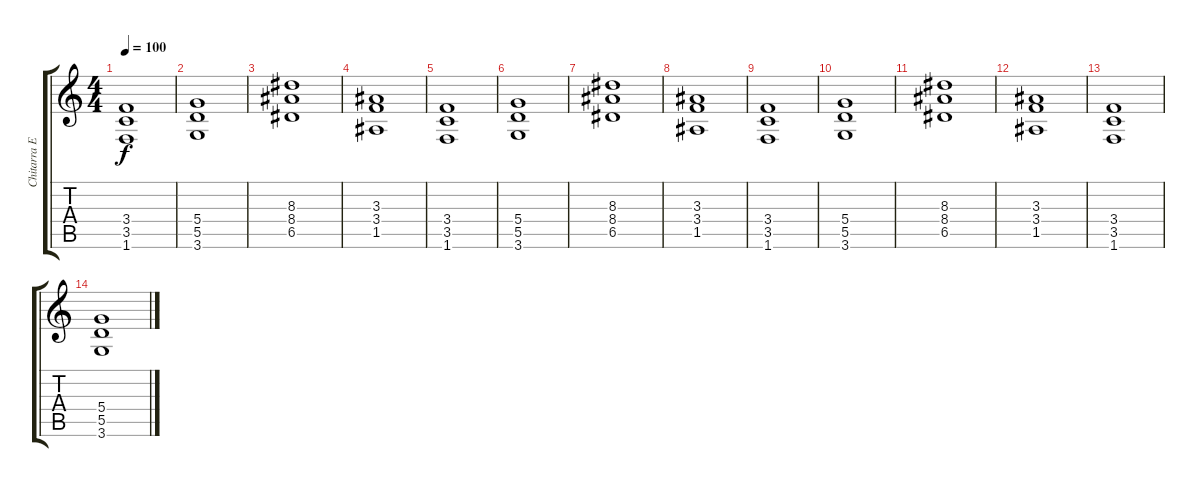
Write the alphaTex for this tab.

\track ("Chitarra Elettrica" "Chitarra E") {instrument overdrivenguitar}
\staff {score tabs}
\tuning (E4 B3 G3 D3 A2 E2) {hide}
\ts (4 4)
\tempo 100
\clef g2
\ks c
(3.4 3.5 1.6).1{dy f} |
(5.4 5.5 3.6).1 |
(8.3 8.4 6.5).1 |
(3.3 3.4 1.5).1 |
(3.4 3.5 1.6).1 |
(5.4 5.5 3.6).1 |
(8.3 8.4 6.5).1 |
(3.3 3.4 1.5).1 |
(3.4 3.5 1.6).1 |
(5.4 5.5 3.6).1 |
(8.3 8.4 6.5).1 |
(3.3 3.4 1.5).1 |
(3.4 3.5 1.6).1 |
(5.4 5.5 3.6).1
